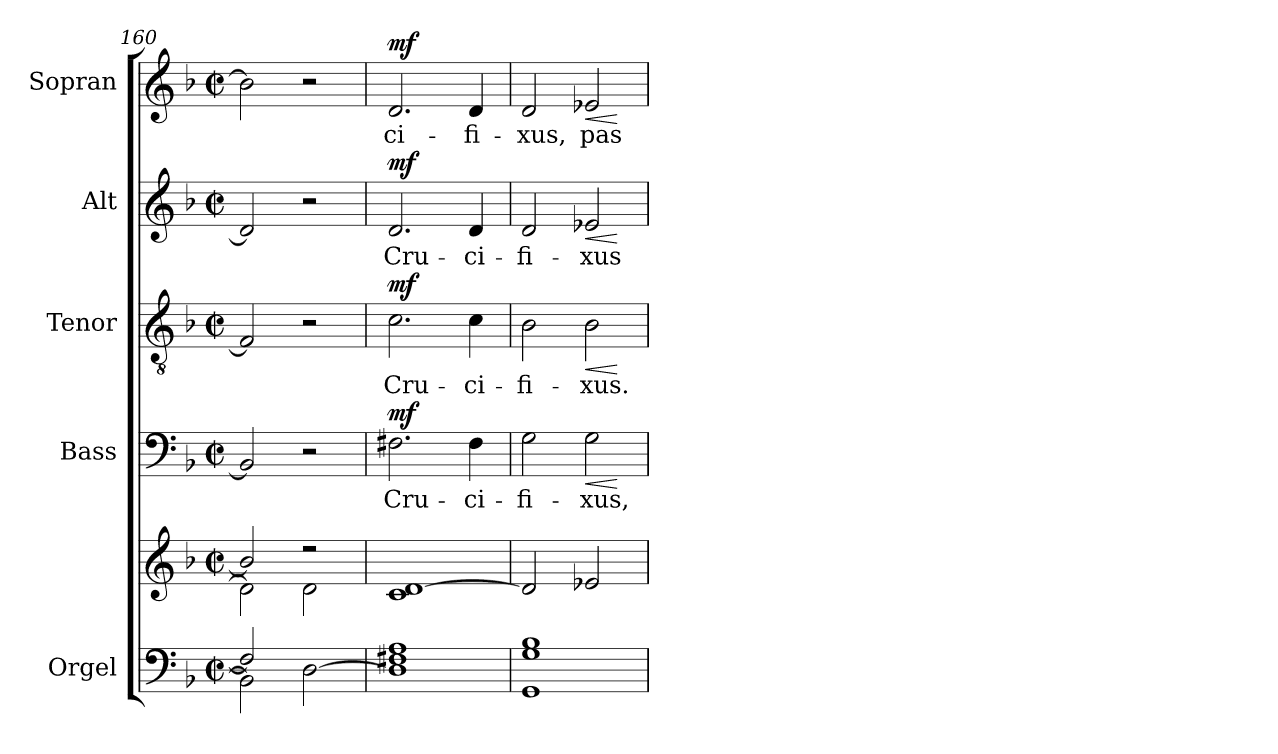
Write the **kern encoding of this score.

**kern	**kern	**kern	**text	**dynam	**kern	**text	**dynam	**kern	**text	**dynam	**kern	**text	**dynam
*part5	*part5	*part4	*part4	*part4	*part3	*part3	*part3	*part2	*part2	*part2	*part1	*part1	*part1
*staff6	*staff5	*staff4	*staff4	*staff4	*staff3	*staff3	*staff3	*staff2	*staff2	*staff2	*staff1	*staff1	*staff1
*I"Orgel	*	*I"Bass	*	*	*I"Tenor	*	*	*I"Alt	*	*	*I"Sopran	*	*
*I'Org.	*	*I'B.	*	*	*I'T.	*	*	*I'A.	*	*	*I'S.	*	*
*clefF4	*clefG2	*clefF4	*	*	*clefGv2	*	*	*clefG2	*	*	*clefG2	*	*
*k[b-]	*k[b-]	*k[b-]	*	*	*k[b-]	*	*	*k[b-]	*	*	*k[b-]	*	*
*F:	*F:	*F:	*	*	*F:	*	*	*F:	*	*	*F:	*	*
*M2/2	*M2/2	*M2/2	*	*	*M2/2	*	*	*M2/2	*	*	*M2/2	*	*
*met(c|)	*met(c|)	*met(c|)	*	*	*met(c|)	*	*	*met(c|)	*	*	*met(c|)	*	*
=160	=160	=160	=160	=160	=160	=160	=160	=160	=160	=160	=160	=160	=160
*^	*^	*	*	*	*	*	*	*	*	*	*	*	*
2F/]	2BB-\]	2b-/]	2d\]	2BB-/]	.	.	2F/]	.	.	2d/]	.	.	2b-\]	.	.
2ryy	[<2D\	2r	2d\	2r	.	.	2r	.	.	2r	.	.	2r	.	.
=161	=161	=161	=161	=161	=161	=161	=161	=161	=161	=161	=161	=161	=161	=161	=161
!	!	!	!	!	!LO:LY:b	!LO:DY:a	!	!LO:LY:b	!LO:DY:a	!	!LO:LY:b	!LO:DY:a	!	!LO:LY:b	!LO:DY:a
*	*	*v	*v	*	*	*	*	*	*	*	*	*	*	*	*
1F#X 1A	1D]	1c [1d	2.F#X\	Cru-	mf	2.c\	Cru-	mf	2.d/	Cru-	mf	2.d/	-ci-	mf
!	!	!	!	!LO:LY:b	!	!	!LO:LY:b	!	!	!LO:LY:b	!	!	!LO:LY:b	!
.	.	.	4F#\	-ci-	.	4c\	-ci-	.	4d/	-ci-	.	4d/	-fi-	.
=162	=162	=162	=162	=162	=162	=162	=162	=162	=162	=162	=162	=162	=162	=162
!	!	!	!	!LO:LY:b	!	!	!LO:LY:b	!	!	!LO:LY:b	!	!	!LO:LY:b	!
1G 1B-	1GG	2d/]	2G\	-fi-	.	2B-\	-fi-	.	2d/	-fi-	.	2d/	-xus,	.
!	!	!	!	!LO:LY:b	!LO:HP:b	!	!LO:LY:b	!LO:HP:b	!	!LO:LY:b	!LO:HP:b	!	!LO:LY:b	!LO:HP:b
.	.	2e-X/	2G\	-xus,	<	2B-\	-xus.	<	2e-X/	-xus	<	2e-X/	pas-	<
*v	*v	*	*	*	*	*	*	*	*	*	*	*	*	*
.	.	.	.	[	.	.	[	.	.	[	.	.	[
=	=	=	=	=	=	=	=	=	=	=	=	=	=
*-	*-	*-	*-	*-	*-	*-	*-	*-	*-	*-	*-	*-	*-
